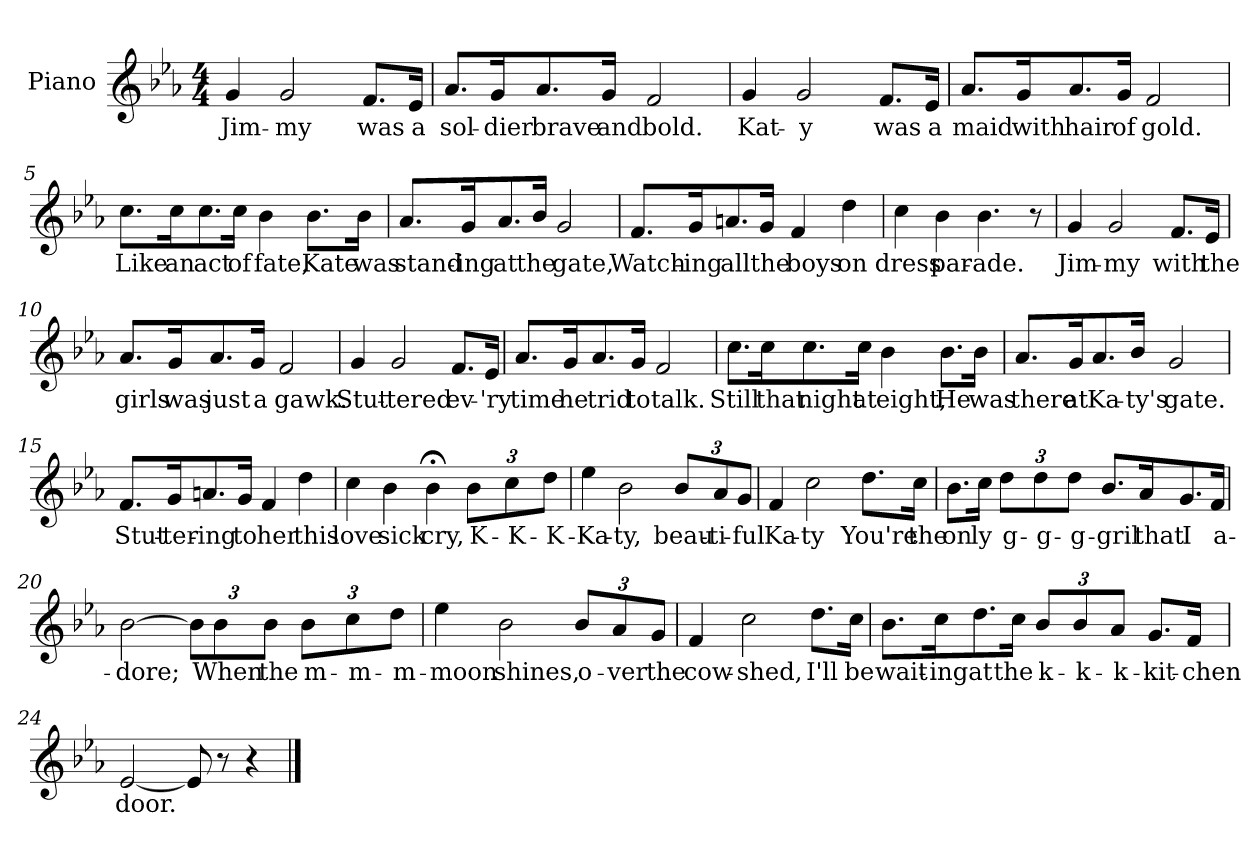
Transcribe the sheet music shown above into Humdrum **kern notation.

**kern	**text
*part1	*part1
*staff1	*staff1
*I"Piano	*
*I'Pno.	*
*clefG2	*
*k[b-e-a-]	*
*E-:	*
*M4/4	*
=1	=1
4g/	Jim-
2g/	-my
8.f/L	was
16e-/Jk	a
=2	=2
8.a-/L	sol-
16g/K	-dier
8.a-/	brave
16g/Jk	and
2f/	bold.
=3	=3
4g/	Kat-
2g/	-y
8.f/L	was
16e-/Jk	a
=4	=4
8.a-/L	maid
16g/K	with
8.a-/	hair
16g/Jk	of
2f/	gold.
!!LO:LB:g=z
=5	=5
8.cc\L	Like
16cc\K	an
8.cc\	act
16cc\Jk	of
4b-\	fate,
8.b-\L	Kate
16b-\Jk	was
=6	=6
8.a-/L	stand-
16g/K	-ing
8.a-/	at
16b-/Jk	the
2g/	gate,
=7	=7
8.f/L	Watch-
16g/K	-ing
8.an/	all
16g/Jk	the
4f/	boys
4dd\	on
!!LO:LB:g=z
=8	=8
4cc\	dress
4b-\	par-
4.b-\	-ade.
8r	.
=9	=9
4g/	Jim-
2g/	-my
8.f/L	with
16e-/Jk	the
=10	=10
8.a-/L	girls
16g/K	was
8.a-/	just
16g/Jk	a
2f/	gawk.
!!LO:LB:g=z
=11	=11
4g/	Stut-
2g/	-tered
8.f/L	ev-
16e-/Jk	-'ry
=12	=12
8.a-/L	time
16g/K	he
8.a-/	trid
16g/Jk	to
2f/	talk.
=13	=13
8.cc\L	Still
16cc\K	that
8.cc\	night
16cc\Jk	at
4b-\	eight,
8.b-\L	He
16b-\Jk	was
!!LO:LB:g=z
=14	=14
8.a-/L	there
16g/K	at
8.a-/	Ka-
16b-/Jk	-ty's
2g/	gate.
=15	=15
8.f/L	Stut-
16g/K	-ter-
8.an/	-ing
16g/Jk	to
4f/	her
4dd\	this
=16	=16
4cc\	love
4b-\	sick
4b-;<\	cry,
*Xbrackettup	*
12b-\L	K-
12cc\	-K-
12dd\J	-K-
!!LO:LB:g=z
=17	=17
4ee-\	-Ka-
2b-\	-ty,
12b-/L	beau-
12a-/	-ti-
12g/J	-ful
=18	=18
4f/	Ka-
2cc\	-ty
8.dd\L	You're
16cc\Jk	the
=19	=19
8.b-\L	on
16cc\Jk	ly
12dd\L	g-
12dd\	-g-
12dd\J	-g-
8.b-/L	-gril
16a-/K	that
8.g/	I
16f/Jk	a-
!!LO:LB:g=z
=20	=20
[2b-\	-dore;
12b-\L]	.
12b-\	When
12b-\J	the
12b-\L	m-
12cc\	-m-
12dd\J	-m-
=21	=21
4ee-\	-moon
2b-\	shines,
12b-/L	o-
12a-/	-ver
12g/J	the
=22	=22
4f/	cow-
2cc\	-shed,
8.dd\L	I'll
16cc\Jk	be
!!LO:LB:g=z
=23	=23
8.b-\L	wait-
16cc\K	-ing
8.dd\	at
16cc\Jk	the
12b-/L	k-
12b-/	-k-
12a-/J	-k-
8.g/L	-kit-
16f/Jk	-chen
=24	=24
[2e-/	door.
8e-/]	.
8r	.
4r	.
==	==
*-	*-
